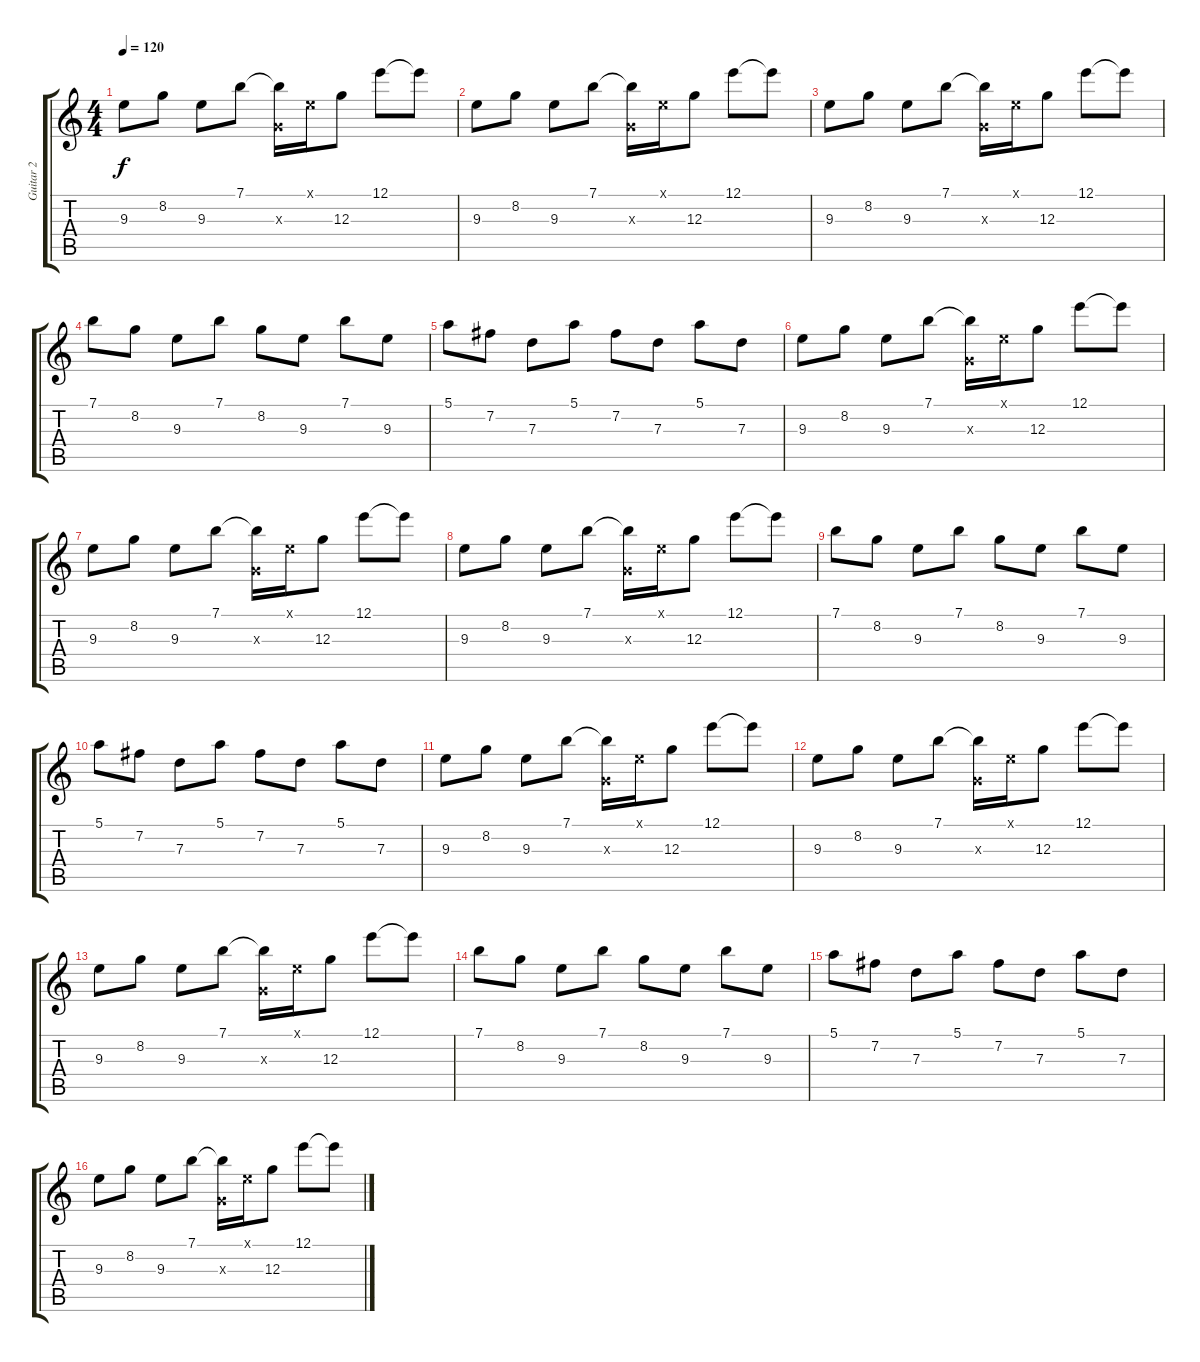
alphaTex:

\track ("Guitar 2" "Guitar 2") {instrument distortionguitar}
\staff {score tabs}
\tuning (E4 B3 G3 D3 A2 E2) {hide}
\ts (4 4)
\tempo 120
\clef g2
\ks c
9.3.8{dy f} 8.2.8 9.3.8 7.1.8 (7.1{t} 0.3{x}).16 0.1{x}.16 12.3.8 12.1.8 12.1{t}.8 |
9.3.8 8.2.8 9.3.8 7.1.8 (7.1{t} 0.3{x}).16 0.1{x}.16 12.3.8 12.1.8 12.1{t}.8 |
9.3.8 8.2.8 9.3.8 7.1.8 (7.1{t} 0.3{x}).16 0.1{x}.16 12.3.8 12.1.8 12.1{t}.8 |
7.1.8 8.2.8 9.3.8 7.1.8 8.2.8 9.3.8 7.1.8 9.3.8 |
5.1.8 7.2.8 7.3.8 5.1.8 7.2.8 7.3.8 5.1.8 7.3.8 |
9.3.8 8.2.8 9.3.8 7.1.8 (7.1{t} 0.3{x}).16 0.1{x}.16 12.3.8 12.1.8 12.1{t}.8 |
9.3.8 8.2.8 9.3.8 7.1.8 (7.1{t} 0.3{x}).16 0.1{x}.16 12.3.8 12.1.8 12.1{t}.8 |
9.3.8 8.2.8 9.3.8 7.1.8 (7.1{t} 0.3{x}).16 0.1{x}.16 12.3.8 12.1.8 12.1{t}.8 |
7.1.8 8.2.8 9.3.8 7.1.8 8.2.8 9.3.8 7.1.8 9.3.8 |
5.1.8 7.2.8 7.3.8 5.1.8 7.2.8 7.3.8 5.1.8 7.3.8 |
9.3.8 8.2.8 9.3.8 7.1.8 (7.1{t} 0.3{x}).16 0.1{x}.16 12.3.8 12.1.8 12.1{t}.8 |
9.3.8 8.2.8 9.3.8 7.1.8 (7.1{t} 0.3{x}).16 0.1{x}.16 12.3.8 12.1.8 12.1{t}.8 |
9.3.8 8.2.8 9.3.8 7.1.8 (7.1{t} 0.3{x}).16 0.1{x}.16 12.3.8 12.1.8 12.1{t}.8 |
7.1.8 8.2.8 9.3.8 7.1.8 8.2.8 9.3.8 7.1.8 9.3.8 |
5.1.8 7.2.8 7.3.8 5.1.8 7.2.8 7.3.8 5.1.8 7.3.8 |
9.3.8 8.2.8 9.3.8 7.1.8 (7.1{t} 0.3{x}).16 0.1{x}.16 12.3.8 12.1.8 12.1{t}.8
